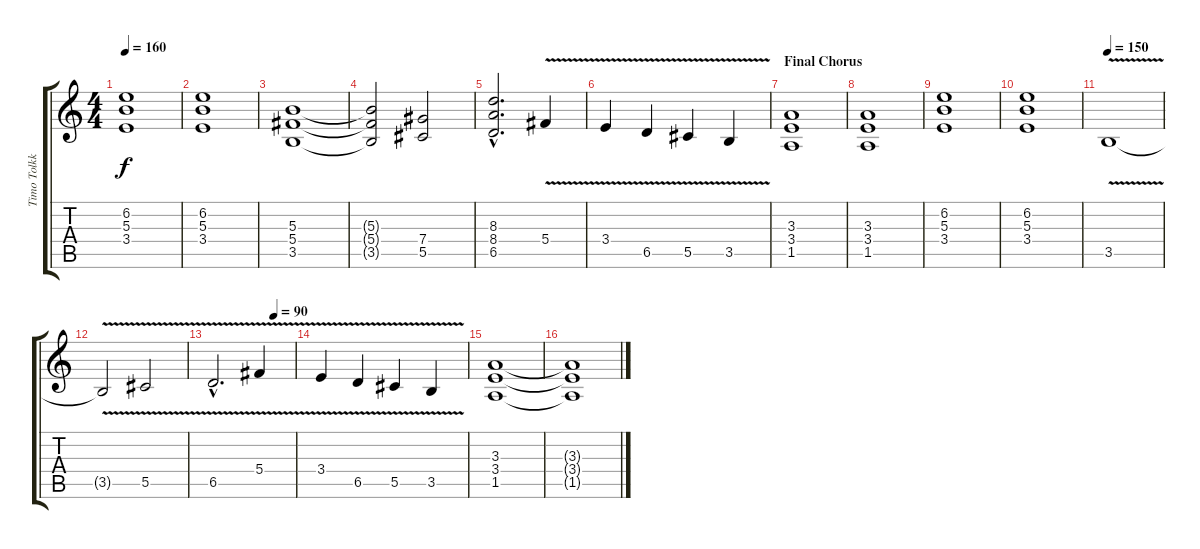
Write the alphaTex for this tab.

\track ("Timo Tolkki" "Timo Tolkk") {instrument distortionguitar}
\staff {score tabs}
\tuning (Eb4 Bb3 Gb3 Db3 Ab2 Eb2) {hide}
\ts (4 4)
\tempo 160
\clef g2
\ks c
(6.2 5.3 3.4).1{dy f} |
(6.2 5.3 3.4).1 |
(5.3 5.4 3.5).1 |
(5.3{t} 5.4{t} 3.5{t}).2 (7.4 5.5).2 |
(8.3{hac} 8.4{hac} 6.5{hac}).2{d} 5.4{v}.4 |
3.4{v}.4 6.5{v}.4 5.5{v}.4 3.5{v}.4 |
\section ("" "Final Chorus")
(3.3 3.4 1.5).1 |
(3.3 3.4 1.5).1 |
(6.2 5.3 3.4).1 |
(6.2 5.3 3.4).1 |
\tempo 150
3.5{v}.1 |
3.5{v t}.2 5.5{v}.2 |
\tempo (90 0.75)
6.5{v hac}.2{d} 5.4{v}.4 |
3.4{v}.4 6.5{v}.4 5.5{v}.4 3.5{v}.4 |
(3.3 3.4 1.5).1 |
(3.3{t} 3.4{t} 1.5{t}).1
